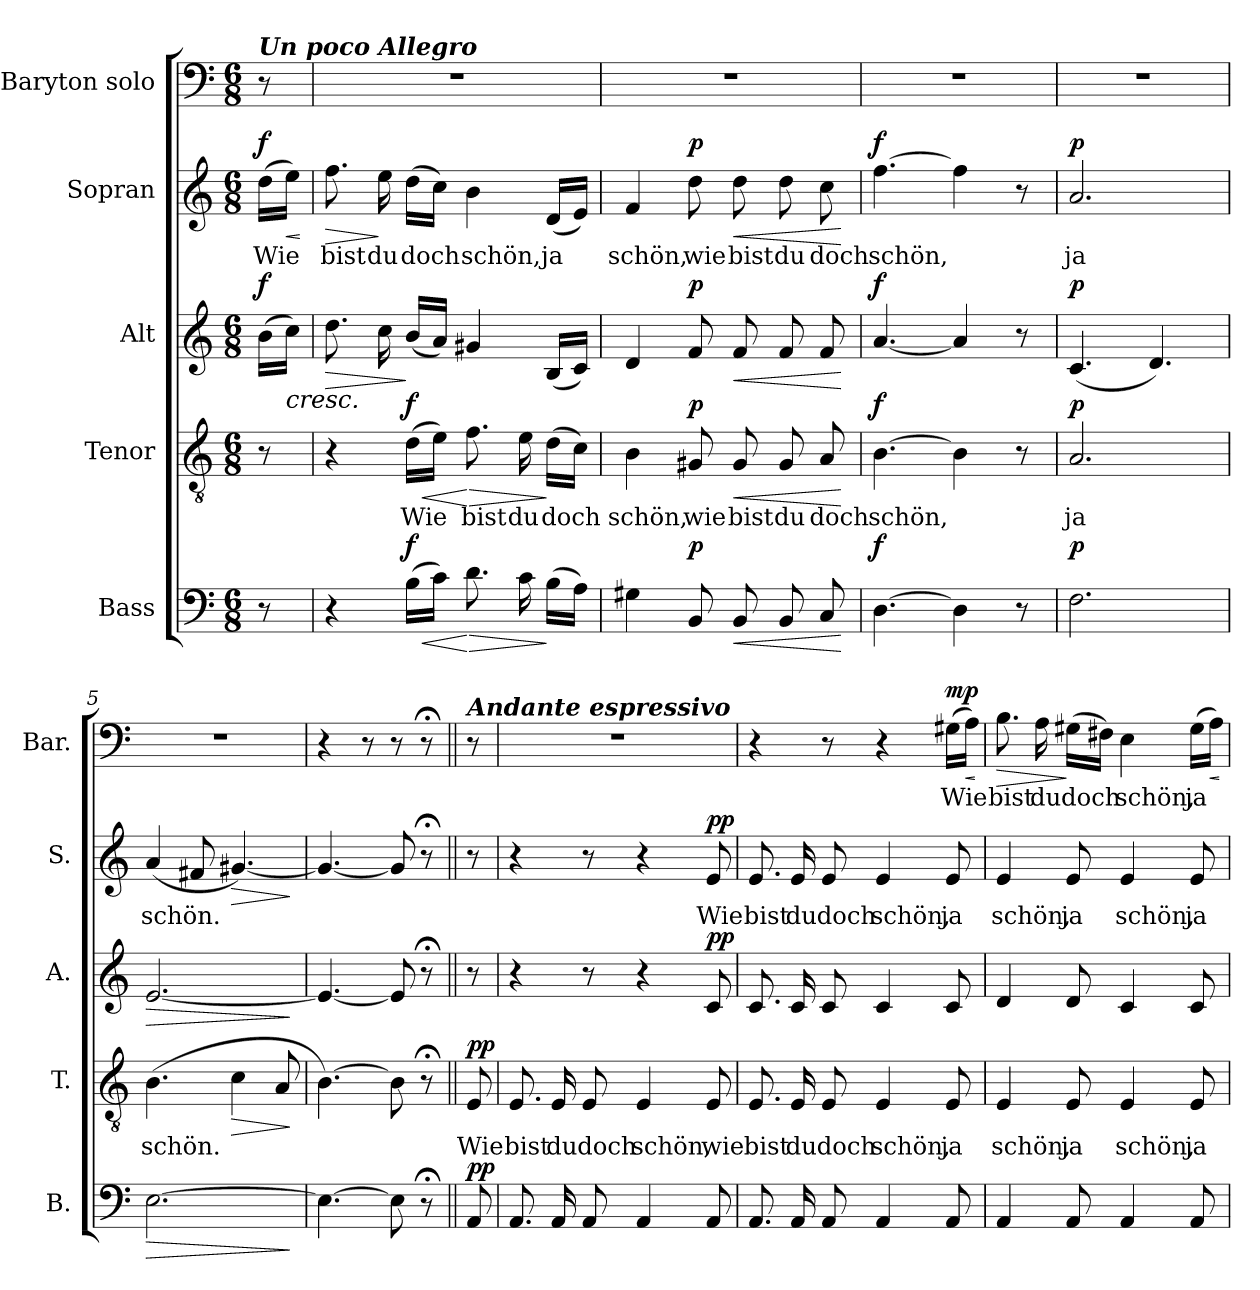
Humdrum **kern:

**kern	**dynam	**kern	**text	**dynam	**kern	**dynam	**kern	**text	**dynam	**kern	**text	**dynam
*part5	*part5	*part4	*part4	*part4	*part3	*part3	*part2	*part2	*part2	*part1	*part1	*part1
*staff5	*staff5	*staff4	*staff4	*staff4	*staff3	*staff3	*staff2	*staff2	*staff2	*staff1	*staff1	*staff1
*I"Bass	*	*I"Tenor	*	*	*I"Alt	*	*I"Sopran	*	*	*I"Baryton solo	*	*
*I'B.	*	*I'T.	*	*	*I'A.	*	*I'S.	*	*	*I'Bar.	*	*
*clefF4	*	*clefGv2	*	*	*clefG2	*	*clefG2	*	*	*clefF4	*	*
*k[]	*	*k[]	*	*	*k[]	*	*k[]	*	*	*k[]	*	*
*M6/8	*	*M6/8	*	*	*M6/8	*	*M6/8	*	*	*M6/8	*	*
*MM63	*	*MM63	*	*	*MM63	*	*MM63	*	*	*MM63	*	*
=	=	=	=	=	=	=	=	=	=	=	=	=
!	!	!	!	!	!	!	!	!	!	!LO:TX:a:Bi:t=Un poco Allegro	!	!
!	!	!	!	!	!	!LO:DY:a	!	!	!LO:DY:a	!	!	!
8r	.	8r	.	.	(16b\LL	f	(16dd\LL	Wie	f	8r	.	.
!	!	!	!	!	!	!LO:HP:b	!	!	!LO:HP:b	!	!	!
.	.	.	.	.	16cc\JJ)	<	16ee\JJ)	.	<	.	.	.
.	.	.	.	.	.	.	.	.	[	.	.	.
=1	=1	=1	=1	=1	=1	=1	=1	=1	=1	=1	=1	=1
!	!	!	!	!	!	!LO:HP:b	!	!	!LO:HP:b	!	!	!
4r	.	4r	.	.	8.dd\	>	8.ff\	bist	>	2.r	.	.
.	.	.	.	.	16cc\	[	16ee\	du	]	.	.	.
!	!LO:HP:b	!	!	!LO:HP:b	!	!	!	!	!	!	!	!
!	!LO:DY:n=1:a	!	!	!LO:DY:n=1:a	!	!	!	!	!	!	!	!
(16B\LL	< f	(16d\LL	Wie	< f	(16b/LL	]	(16dd\LL	doch	.	.	.	.
16c\JJ)	.	16e\JJ)	.	.	16a/JJ)	.	16cc\JJ)	.	.	.	.	.
!	!LO:HP:n=1:b	!	!	!LO:HP:n=1:b	!	!	!	!	!	!	!	!
8.d\	[ >	8.f\	bist	[ >	4g#X/	.	4b\	schön,	.	.	.	.
16c\	.	16e\	du	.	.	.	.	.	.	.	.	.
(16B\LL	]	(16d\LL	doch	]	(16B/LL	.	(16d/LL	ja	.	.	.	.
16A\JJ)	.	16c\JJ)	.	.	16c/JJ)	.	16e/JJ)	.	.	.	.	.
=2	=2	=2	=2	=2	=2	=2	=2	=2	=2	=2	=2	=2
4G#X\	.	4B\	schön,	.	4d/	.	4f/	schön,	.	2.r	.	.
!	!LO:DY:a	!	!	!LO:DY:a	!	!LO:DY:a	!	!	!LO:DY:a	!	!	!
8BB/	p	8G#X/	wie	p	8f/	p	8dd\	wie	p	.	.	.
!	!LO:HP:b	!	!	!LO:HP:b	!	!LO:HP:b	!	!	!LO:HP:b	!	!	!
8BB/	<	8G#/	bist	<	8f/	<	8dd\	bist	<	.	.	.
8BB/	.	8G#/	du	.	8f/	.	8dd\	du	.	.	.	.
8C/	.	8A/	doch	.	8f/	.	8cc\	doch	.	.	.	.
.	[	.	.	[	.	[	.	.	[	.	.	.
=3	=3	=3	=3	=3	=3	=3	=3	=3	=3	=3	=3	=3
!	!LO:DY:a	!	!	!LO:DY:a	!	!LO:DY:a	!	!	!LO:DY:a	!	!	!
[4.D\	f	[4.B\	schön,	f	[4.a/	f	[4.ff\	schön,	f	2.r	.	.
4D\]	.	4B\]	.	.	4a/]	.	4ff\]	.	.	.	.	.
8r	.	8r	.	.	8r	.	8r	.	.	.	.	.
!!LO:LB:g=z
=4	=4	=4	=4	=4	=4	=4	=4	=4	=4	=4	=4	=4
!	!LO:DY:a	!	!	!LO:DY:a	!	!LO:DY:a	!	!	!LO:DY:a	!	!	!
2.F\	p	2.A/	ja	p	(4.c/	p	2.a/	ja	p	2.r	.	.
.	.	.	.	.	4.d/)	.	.	.	.	.	.	.
=5	=5	=5	=5	=5	=5	=5	=5	=5	=5	=5	=5	=5
!	!LO:HP:b	!	!	!	!	!LO:HP:b	!	!	!	!	!	!
[2.E\	>	(4.B\	schön.	.	[2.e/	>	(4a/	schön.	.	2.r	.	.
.	.	.	.	.	.	.	8f#X/	.	.	.	.	.
!	!	!	!	!LO:HP:b	!	!	!	!	!LO:HP:b	!	!	!
.	.	4c\	.	>	.	.	[4.g#X/)	.	>	.	.	.
.	.	8A/	.	.	.	.	.	.	.	.	.	.
.	]	.	.	]	.	]	.	.	]	.	.	.
=6	=6	=6	=6	=6	=6	=6	=6	=6	=6	=6	=6	=6
4.E\_	.	[4.B\)	.	.	4.e/_	.	4.g#/_	.	.	4r	.	.
.	.	.	.	.	.	.	.	.	.	8r	.	.
8E\]	.	8B\]	.	.	8e/]	.	8g#/]	.	.	8r	.	.
8r;<	.	8r;<	.	.	8r;<	.	8r;<	.	.	8r;<	.	.
=6X1||	=6X1||	=6X1||	=6X1||	=6X1||	=6X1||	=6X1||	=6X1||	=6X1||	=6X1||	=6X1||	=6X1||	=6X1||
*	*	*	*	*	*	*	*	*	*	*MM44	*	*
!	!	!	!	!	!	!	!	!	!	!LO:TX:a:Bi:t=Andante espressivo	!	!
!	!LO:DY:a	!	!	!LO:DY:a	!	!	!	!	!	!	!	!
8AA/	pp	8E/	Wie	pp	8r	.	8r	.	.	8r	.	.
=7	=7	=7	=7	=7	=7	=7	=7	=7	=7	=7	=7	=7
8.AA/	.	8.E/	bist	.	4r	.	4r	.	.	2.r	.	.
16AA/	.	16E/	du	.	.	.	.	.	.	.	.	.
8AA/	.	8E/	doch	.	8r	.	8r	.	.	.	.	.
4AA/	.	4E/	schön,	.	4r	.	4r	.	.	.	.	.
!	!	!	!	!	!	!LO:DY:a	!	!	!LO:DY:a	!	!	!
8AA/	.	8E/	wie	.	8c/	pp	8e/	Wie	pp	.	.	.
!!LO:PB:g=z
=8	=8	=8	=8	=8	=8	=8	=8	=8	=8	=8	=8	=8
8.AA/	.	8.E/	bist	.	8.c/	.	8.e/	bist	.	4r	.	.
16AA/	.	16E/	du	.	16c/	.	16e/	du	.	.	.	.
8AA/	.	8E/	doch	.	8c/	.	8e/	doch	.	8r	.	.
4AA/	.	4E/	schön,	.	4c/	.	4e/	schön,	.	4r	.	.
!	!	!	!	!	!	!	!	!	!	!	!	!LO:DY:a
8AA/	.	8E/	ja	.	8c/	.	8e/	ja	.	(16G#X\LL	Wie	mp
!	!	!	!	!	!	!	!	!	!	!	!	!LO:HP:b
.	.	.	.	.	.	.	.	.	.	16A\JJ)	.	<
.	.	.	.	.	.	.	.	.	.	.	.	[
=9	=9	=9	=9	=9	=9	=9	=9	=9	=9	=9	=9	=9
!	!	!	!	!	!	!	!	!	!	!	!	!LO:HP:b
4AA/	.	4E/	schön,	.	4d/	.	4e/	schön,	.	8.B\	bist	>
.	.	.	.	.	.	.	.	.	.	16A\	du	.
8AA/	.	8E/	ja	.	8d/	.	8e/	ja	.	(16G#X\LL	doch	]
.	.	.	.	.	.	.	.	.	.	16F#X\JJ)	.	.
4AA/	.	4E/	schön,	.	4c/	.	4e/	schön,	.	4E\	schön,	.
8AA/	.	8E/	ja	.	8c/	.	8e/	ja	.	(16G#\LL	ja	.
!	!	!	!	!	!	!	!	!	!	!	!	!LO:HP:b
.	.	.	.	.	.	.	.	.	.	16A\JJ)	.	<
.	.	.	.	.	.	.	.	.	.	.	.	[
=	=	=	=	=	=	=	=	=	=	=	=	=
*-	*-	*-	*-	*-	*-	*-	*-	*-	*-	*-	*-	*-
